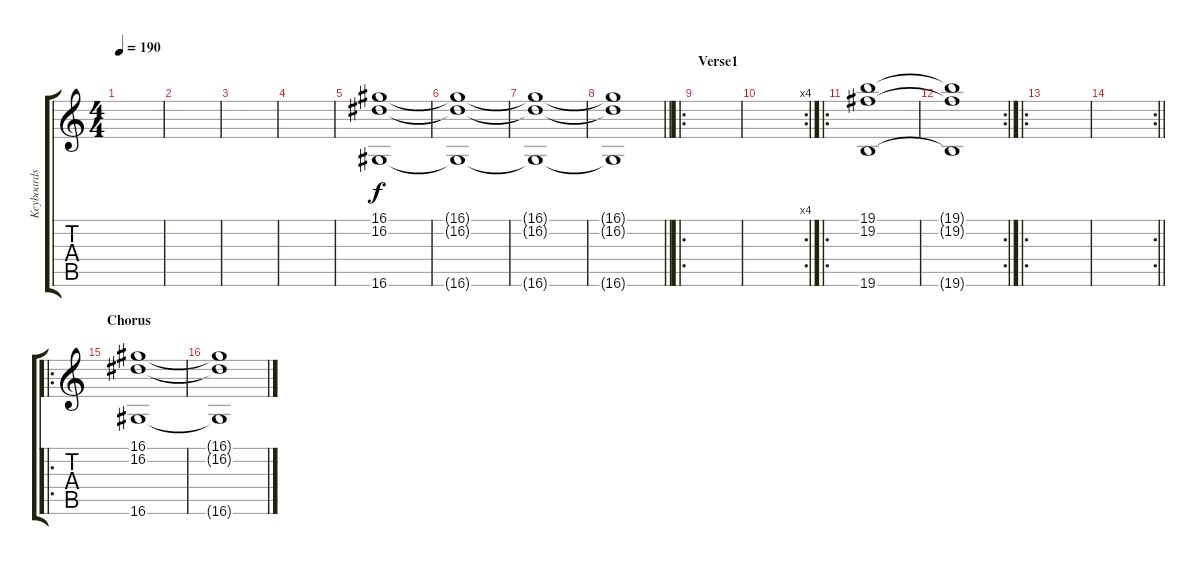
\track ("Keyboards (Synth)" "Keyboards ") {instrument pad7halo}
\staff {score tabs}
\tuning (E4 B3 G3 D3 A2 E2) {hide}
\ts (4 4)
\tempo 190
\clef g2
\ks c
|
|
|
|
(16.1 16.2 16.6).1 |
(16.1{t} 16.2{t} 16.6{t}).1 |
(16.1{t} 16.2{t} 16.6{t}).1 |
\barLineRight lightlight
(16.1{t} 16.2{t} 16.6{t}).1 |
\ro
\section ("" "Verse1")
|
\rc 4
|
\ro
(19.1 19.2 19.6).1 |
\rc 2
(19.1{t} 19.2{t} 19.6{t}).1 |
\ro
|
\rc 2
\barLineRight lightlight
|
\ro
\section ("" "Chorus")
(16.1 16.2 16.6).1 |
(16.1{t} 16.2{t} 16.6{t}).1
